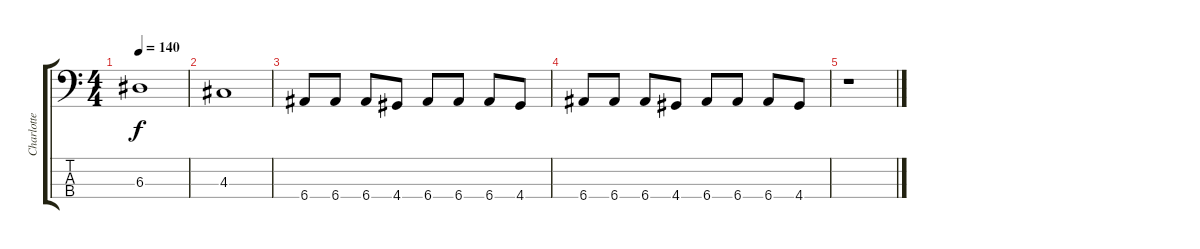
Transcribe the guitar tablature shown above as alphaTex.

\track ("Charlotte Cooper" "Charlotte ") {instrument electricbassfinger}
\staff {score tabs}
\tuning (G2 D2 A1 E1) {hide}
\ts (4 4)
\tempo 140
\clef f4
\ks c
6.3.1{dy f} |
4.3.1 |
6.4.8 6.4.8 6.4.8 4.4.8 6.4.8 6.4.8 6.4.8 4.4.8 |
6.4.8 6.4.8 6.4.8 4.4.8 6.4.8 6.4.8 6.4.8 4.4.8 |
r.1
